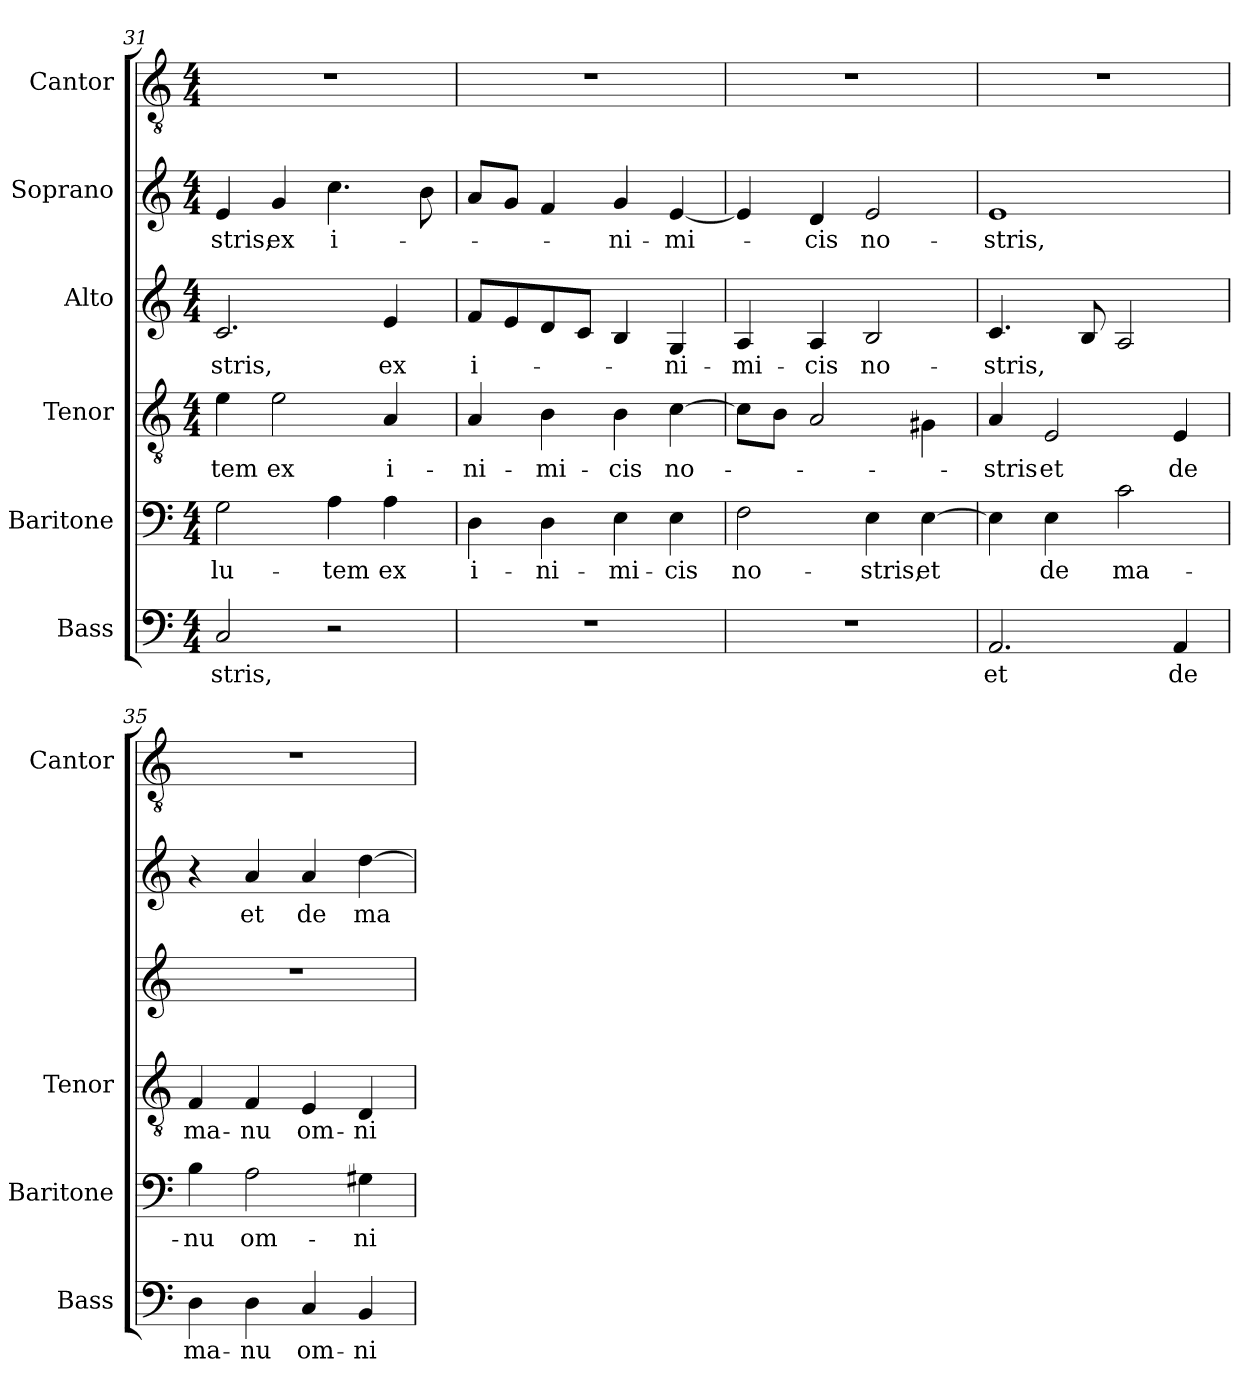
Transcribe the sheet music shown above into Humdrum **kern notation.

**kern	**text	**kern	**text	**kern	**text	**kern	**text	**kern	**text	**kern
*part6	*part6	*part5	*part5	*part4	*part4	*part3	*part3	*part2	*part2	*part1
*staff6	*staff6	*staff5	*staff5	*staff4	*staff4	*staff3	*staff3	*staff2	*staff2	*staff1
*I"Bass	*	*I"Baritone	*	*I"Tenor	*	*I"Alto	*	*I"Soprano	*	*I"Cantor
*I'Bass	*	*I'Baritone	*	*I'Tenor	*	*	*	*	*	*I'Cantor
*clefF4	*	*clefF4	*	*clefGv2	*	*clefG2	*	*clefG2	*	*clefGv2
*ITrd7c12	*	*	*	*	*	*	*	*	*	*ITrd7c12
*k[]	*	*k[]	*	*k[]	*	*k[]	*	*k[]	*	*k[]
*C:	*	*C:	*	*C:	*	*C:	*	*C:	*	*C:
*M4/4	*	*M4/4	*	*M4/4	*	*M4/4	*	*M4/4	*	*M4/4
=31	=31	=31	=31	=31	=31	=31	=31	=31	=31	=31
!	!LO:LY:b:color=#000000	!	!	!	!	!	!	!	!	!
!	!	!	!LO:LY:b:color=#000000	!	!	!	!	!	!	!
!	!	!	!	!	!LO:LY:b:color=#000000	!	!	!	!	!
!	!	!	!	!	!	!	!LO:LY:b:color=#000000	!	!	!
!	!	!	!	!	!	!	!	!	!LO:LY:b:color=#000000	!
2CCi/	-stris,	2Gi\	-lu-	4ei\	-tem	2.ci/	-stris,	4ei/	-stris,	1r
!	!	!	!	!	!LO:LY:b:color=#000000	!	!	!	!	!
!	!	!	!	!	!	!	!	!	!LO:LY:b:color=#000000	!
.	.	.	.	2ei\	ex	.	.	4gi/	ex	.
!	!	!	!LO:LY:b:color=#000000	!	!	!	!	!	!	!
!	!	!	!	!	!	!	!	!	!LO:LY:b:color=#000000	!
2r	.	4Ai\	-tem	.	.	.	.	4.cci\	i-	.
!	!	!	!LO:LY:b:color=#000000	!	!	!	!	!	!	!
!	!	!	!	!	!LO:LY:b:color=#000000	!	!	!	!	!
!	!	!	!	!	!	!	!LO:LY:b:color=#000000	!	!	!
.	.	4Ai\	ex	4Ai/	i-	4ei/	ex	.	.	.
.	.	.	.	.	.	.	.	8bi\	.	.
=32	=32	=32	=32	=32	=32	=32	=32	=32	=32	=32
!	!	!	!LO:LY:b:color=#000000	!	!	!	!	!	!	!
!	!	!	!	!	!LO:LY:b:color=#000000	!	!	!	!	!
!	!	!	!	!	!	!	!LO:LY:b:color=#000000	!	!	!
1r	.	4Di\	i-	4Ai/	-ni-	8fi/L	i-	8ai/L	.	1r
.	.	.	.	.	.	8ei/	.	8gi/J	.	.
!	!	!	!LO:LY:b:color=#000000	!	!	!	!	!	!	!
!	!	!	!	!	!LO:LY:b:color=#000000	!	!	!	!	!
.	.	4Di\	-ni-	4Bi\	-mi-	8di/	.	4fi/	.	.
.	.	.	.	.	.	8ci/J	.	.	.	.
!	!	!	!LO:LY:b:color=#000000	!	!	!	!	!	!	!
!	!	!	!	!	!LO:LY:b:color=#000000	!	!	!	!	!
!	!	!	!	!	!	!	!	!	!LO:LY:b:color=#000000	!
.	.	4Ei\	-mi-	4Bi\	-cis	4Bi/	.	4gi/	-ni-	.
!	!	!	!LO:LY:b:color=#000000	!	!	!	!	!	!	!
!	!	!	!	!	!LO:LY:b:color=#000000	!	!	!	!	!
!	!	!	!	!	!	!	!LO:LY:b:color=#000000	!	!	!
!	!	!	!	!	!	!	!	!	!LO:LY:b:color=#000000	!
.	.	4Ei\	-cis	[>4ci\	no-	4Gi/	-ni-	[<4ei/	-mi-	.
!!LO:LB:g=z
=33	=33	=33	=33	=33	=33	=33	=33	=33	=33	=33
!	!	!	!LO:LY:b:color=#000000	!	!	!	!	!	!	!
!	!	!	!	!	!	!	!LO:LY:b:color=#000000	!	!	!
1r	.	2Fi\	no-	8ci\L]	.	4Ai/	-mi-	4ei/]	.	1r
.	.	.	.	8Bi\J	.	.	.	.	.	.
!	!	!	!	!	!	!	!LO:LY:b:color=#000000	!	!	!
!	!	!	!	!	!	!	!	!	!LO:LY:b:color=#000000	!
.	.	.	.	2Ai/	.	4Ai/	-cis	4di/	-cis	.
!	!	!	!LO:LY:b:color=#000000	!	!	!	!	!	!	!
!	!	!	!	!	!	!	!LO:LY:b:color=#000000	!	!	!
!	!	!	!	!	!	!	!	!	!LO:LY:b:color=#000000	!
.	.	4Ei\	-stris,	.	.	2Bi/	no-	2ei/	no-	.
!	!	!	!LO:LY:b:color=#000000	!	!	!	!	!	!	!
.	.	[>4Ei\	et	4G#Xi\	.	.	.	.	.	.
=34	=34	=34	=34	=34	=34	=34	=34	=34	=34	=34
!	!LO:LY:b:color=#000000	!	!	!	!	!	!	!	!	!
!	!	!	!	!	!LO:LY:b:color=#000000	!	!	!	!	!
!	!	!	!	!	!	!	!LO:LY:b:color=#000000	!	!	!
!	!	!	!	!	!	!	!	!	!LO:LY:b:color=#000000	!
2.AAAi/	et	4Ei\]	.	4Ai/	-stris	4.ci/	-stris,	1ei	-stris,	1r
!	!	!	!LO:LY:b:color=#000000	!	!	!	!	!	!	!
!	!	!	!	!	!LO:LY:b:color=#000000	!	!	!	!	!
.	.	4Ei\	de	2Ei/	et	.	.	.	.	.
.	.	.	.	.	.	8Bi/	.	.	.	.
!	!	!	!LO:LY:b:color=#000000	!	!	!	!	!	!	!
.	.	2ci\	ma-	.	.	2Ai/	.	.	.	.
!	!LO:LY:b:color=#000000	!	!	!	!	!	!	!	!	!
!	!	!	!	!	!LO:LY:b:color=#000000	!	!	!	!	!
4AAAi/	de	.	.	4Ei/	de	.	.	.	.	.
=35	=35	=35	=35	=35	=35	=35	=35	=35	=35	=35
!	!LO:LY:b:color=#000000	!	!	!	!	!	!	!	!	!
!	!	!	!LO:LY:b:color=#000000	!	!	!	!	!	!	!
!	!	!	!	!	!LO:LY:b:color=#000000	!	!	!	!	!
4DDi\	ma-	4Bi\	-nu	4Fi/	ma-	1r	.	4r	.	1r
!	!LO:LY:b:color=#000000	!	!	!	!	!	!	!	!	!
!	!	!	!LO:LY:b:color=#000000	!	!	!	!	!	!	!
!	!	!	!	!	!LO:LY:b:color=#000000	!	!	!	!	!
!	!	!	!	!	!	!	!	!	!LO:LY:b:color=#000000	!
4DDi\	-nu	2Ai\	om-	4Fi/	-nu	.	.	4ai/	et	.
!	!LO:LY:b:color=#000000	!	!	!	!	!	!	!	!	!
!	!	!	!	!	!LO:LY:b:color=#000000	!	!	!	!	!
!	!	!	!	!	!	!	!	!	!LO:LY:b:color=#000000	!
4CCi/	om-	.	.	4Ei/	om-	.	.	4ai/	de	.
!	!LO:LY:b:color=#000000	!	!	!	!	!	!	!	!	!
!	!	!	!LO:LY:b:color=#000000	!	!	!	!	!	!	!
!	!	!	!	!	!LO:LY:b:color=#000000	!	!	!	!	!
!	!	!	!	!	!	!	!	!	!LO:LY:b:color=#000000	!
4BBBi/	-ni-	4G#Xi\	-ni-	4Di/	-ni-	.	.	[>4ddi\	ma-	.
=	=	=	=	=	=	=	=	=	=	=
*-	*-	*-	*-	*-	*-	*-	*-	*-	*-	*-
